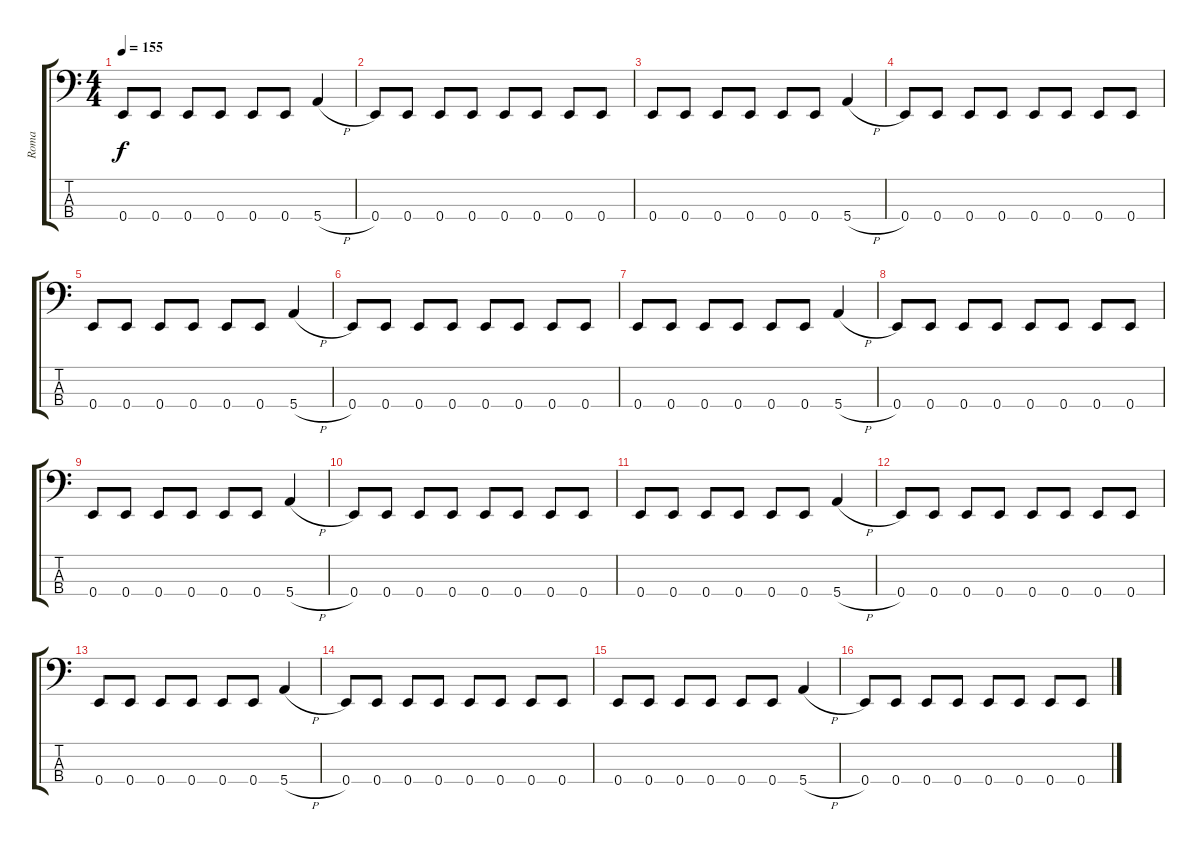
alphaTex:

\track ("Roma" "Roma") {instrument slapbass1}
\staff {score tabs}
\tuning (G2 D2 A1 E1) {hide}
\ts (4 4)
\tempo 155
\clef f4
\ks c
0.4.8{dy f} 0.4.8 0.4.8 0.4.8 0.4.8 0.4.8 5.4{h}.4 |
0.4.8 0.4.8 0.4.8 0.4.8 0.4.8 0.4.8 0.4.8 0.4.8 |
0.4.8 0.4.8 0.4.8 0.4.8 0.4.8 0.4.8 5.4{h}.4 |
0.4.8 0.4.8 0.4.8 0.4.8 0.4.8 0.4.8 0.4.8 0.4.8 |
0.4.8 0.4.8 0.4.8 0.4.8 0.4.8 0.4.8 5.4{h}.4 |
0.4.8 0.4.8 0.4.8 0.4.8 0.4.8 0.4.8 0.4.8 0.4.8 |
0.4.8 0.4.8 0.4.8 0.4.8 0.4.8 0.4.8 5.4{h}.4 |
0.4.8 0.4.8 0.4.8 0.4.8 0.4.8 0.4.8 0.4.8 0.4.8 |
0.4.8 0.4.8 0.4.8 0.4.8 0.4.8 0.4.8 5.4{h}.4 |
0.4.8 0.4.8 0.4.8 0.4.8 0.4.8 0.4.8 0.4.8 0.4.8 |
0.4.8 0.4.8 0.4.8 0.4.8 0.4.8 0.4.8 5.4{h}.4 |
0.4.8 0.4.8 0.4.8 0.4.8 0.4.8 0.4.8 0.4.8 0.4.8 |
0.4.8 0.4.8 0.4.8 0.4.8 0.4.8 0.4.8 5.4{h}.4 |
0.4.8 0.4.8 0.4.8 0.4.8 0.4.8 0.4.8 0.4.8 0.4.8 |
0.4.8 0.4.8 0.4.8 0.4.8 0.4.8 0.4.8 5.4{h}.4 |
0.4.8 0.4.8 0.4.8 0.4.8 0.4.8 0.4.8 0.4.8 0.4.8
